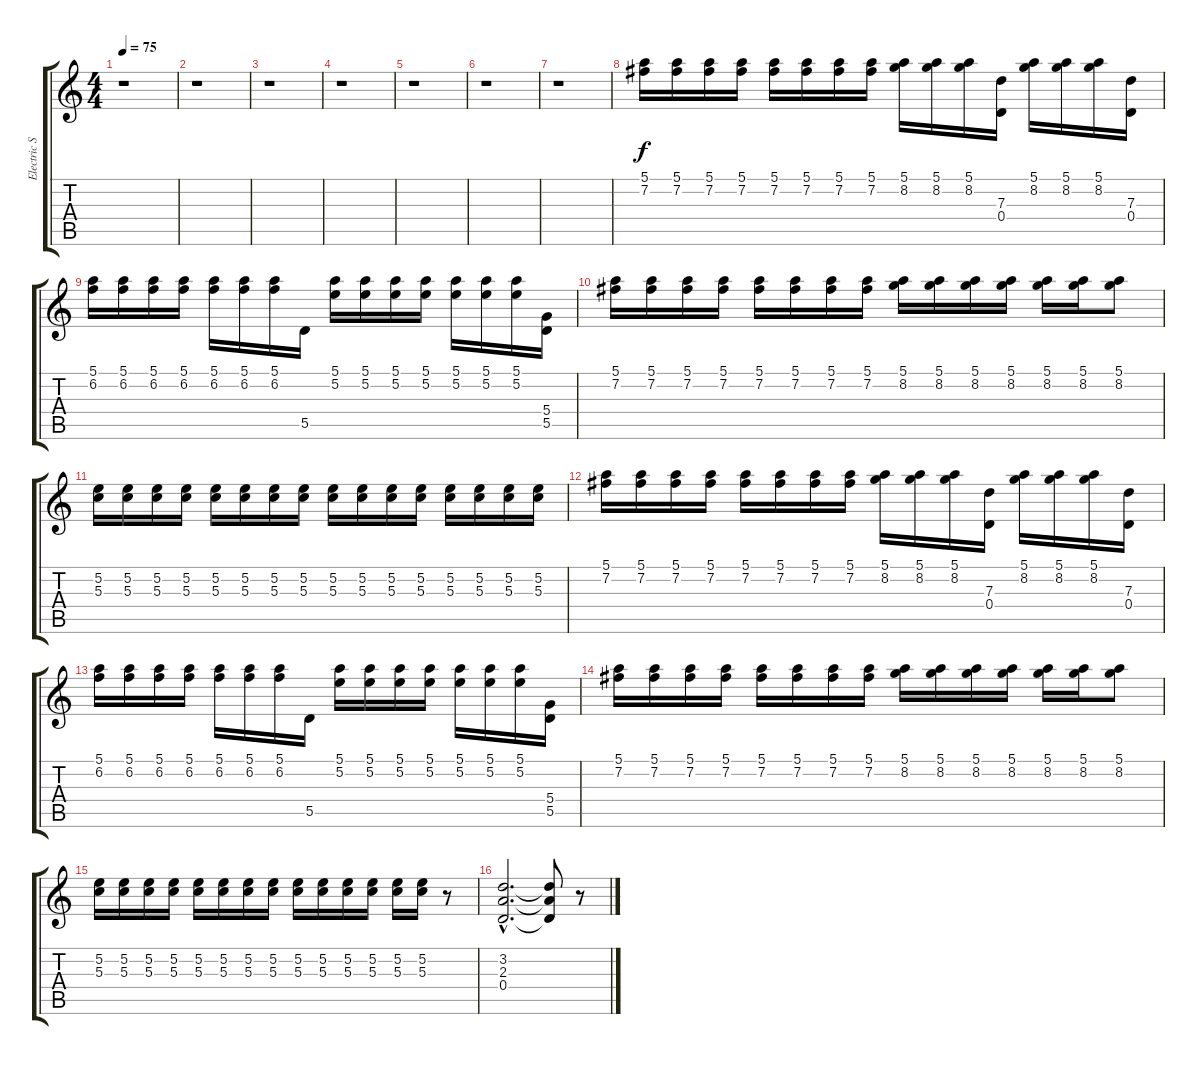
\track ("Electric Solo" "Electric S") {instrument overdrivenguitar}
\staff {score tabs}
\tuning (E4 B3 G3 D3 A2 E2) {hide}
\ts (4 4)
\tempo 75
\clef g2
\ks c
r.1{dy f} |
r.1 |
r.1 |
r.1 |
r.1 |
r.1 |
r.1 |
(5.1 7.2).16 (5.1 7.2).16 (5.1 7.2).16 (5.1 7.2).16 (5.1 7.2).16 (5.1 7.2).16 (5.1 7.2).16 (5.1 7.2).16 (5.1 8.2).16 (5.1 8.2).16 (5.1 8.2).16 (7.3 0.4).16 (5.1 8.2).16 (5.1 8.2).16 (5.1 8.2).16 (7.3 0.4).16 |
(5.1 6.2).16 (5.1 6.2).16 (5.1 6.2).16 (5.1 6.2).16 (5.1 6.2).16 (5.1 6.2).16 (5.1 6.2).16 5.5.16 (5.1 5.2).16 (5.1 5.2).16 (5.1 5.2).16 (5.1 5.2).16 (5.1 5.2).16 (5.1 5.2).16 (5.1 5.2).16 (5.4 5.5).16 |
(5.1 7.2).16 (5.1 7.2).16 (5.1 7.2).16 (5.1 7.2).16 (5.1 7.2).16 (5.1 7.2).16 (5.1 7.2).16 (5.1 7.2).16 (5.1 8.2).16 (5.1 8.2).16 (5.1 8.2).16 (5.1 8.2).16 (5.1 8.2).16 (5.1 8.2).16 (5.1 8.2).8 |
(5.2 5.3).16 (5.2 5.3).16 (5.2 5.3).16 (5.2 5.3).16 (5.2 5.3).16 (5.2 5.3).16 (5.2 5.3).16 (5.2 5.3).16 (5.2 5.3).16 (5.2 5.3).16 (5.2 5.3).16 (5.2 5.3).16 (5.2 5.3).16 (5.2 5.3).16 (5.2 5.3).16 (5.2 5.3).16 |
(5.1 7.2).16 (5.1 7.2).16 (5.1 7.2).16 (5.1 7.2).16 (5.1 7.2).16 (5.1 7.2).16 (5.1 7.2).16 (5.1 7.2).16 (5.1 8.2).16 (5.1 8.2).16 (5.1 8.2).16 (7.3 0.4).16 (5.1 8.2).16 (5.1 8.2).16 (5.1 8.2).16 (7.3 0.4).16 |
(5.1 6.2).16 (5.1 6.2).16 (5.1 6.2).16 (5.1 6.2).16 (5.1 6.2).16 (5.1 6.2).16 (5.1 6.2).16 5.5.16 (5.1 5.2).16 (5.1 5.2).16 (5.1 5.2).16 (5.1 5.2).16 (5.1 5.2).16 (5.1 5.2).16 (5.1 5.2).16 (5.4 5.5).16 |
(5.1 7.2).16 (5.1 7.2).16 (5.1 7.2).16 (5.1 7.2).16 (5.1 7.2).16 (5.1 7.2).16 (5.1 7.2).16 (5.1 7.2).16 (5.1 8.2).16 (5.1 8.2).16 (5.1 8.2).16 (5.1 8.2).16 (5.1 8.2).16 (5.1 8.2).16 (5.1 8.2).8 |
(5.2 5.3).16 (5.2 5.3).16 (5.2 5.3).16 (5.2 5.3).16 (5.2 5.3).16 (5.2 5.3).16 (5.2 5.3).16 (5.2 5.3).16 (5.2 5.3).16 (5.2 5.3).16 (5.2 5.3).16 (5.2 5.3).16 (5.2 5.3).16 (5.2 5.3).16 r.8 |
(3.2{hac} 2.3{hac} 0.4{hac}).2{d} (3.2{t} 2.3{t} 0.4{t}).8 r.8
